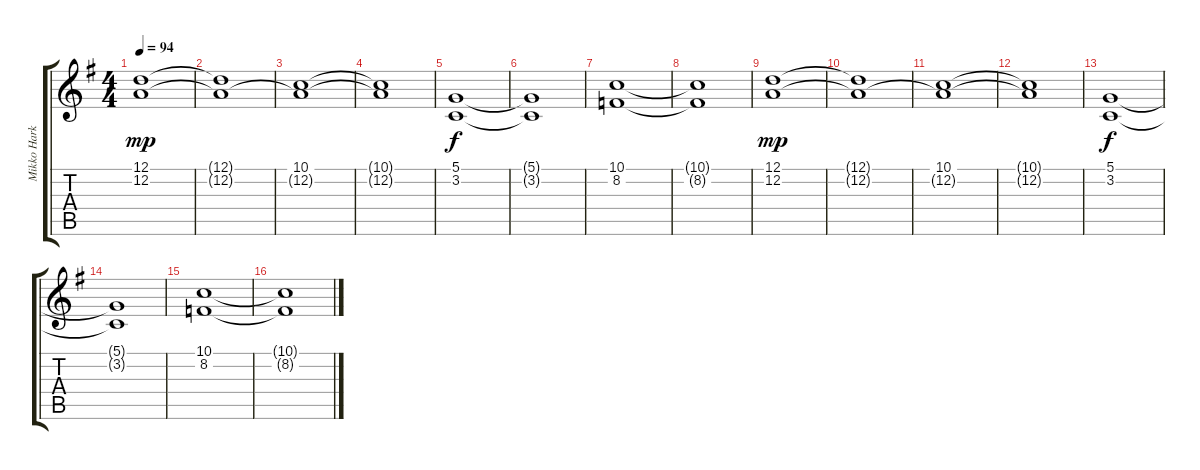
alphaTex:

\track ("Mikko Harkin - Keyboard" "Mikko Hark") {instrument choiraahs}
\staff {score tabs}
\tuning (D4 A3 F3 C3 G2 D2) {hide}
\ts (4 4)
\tempo 94
\clef g2
\ks eminor
(12.1 12.2{t}).1{dy mp} |
(12.1{t} 12.2{t}).1 |
(10.1 12.2{t}).1 |
(10.1{t} 12.2{t}).1 |
(5.1 3.2).1{dy f} |
(5.1{t} 3.2{t}).1 |
(10.1 8.2).1 |
(10.1{t} 8.2{t}).1 |
(12.1 12.2).1{dy mp} |
(12.1{t} 12.2{t}).1 |
(10.1 12.2{t}).1 |
(10.1{t} 12.2{t}).1 |
(5.1 3.2).1{dy f} |
(5.1{t} 3.2{t}).1 |
(10.1 8.2).1 |
(10.1{t} 8.2{t}).1
